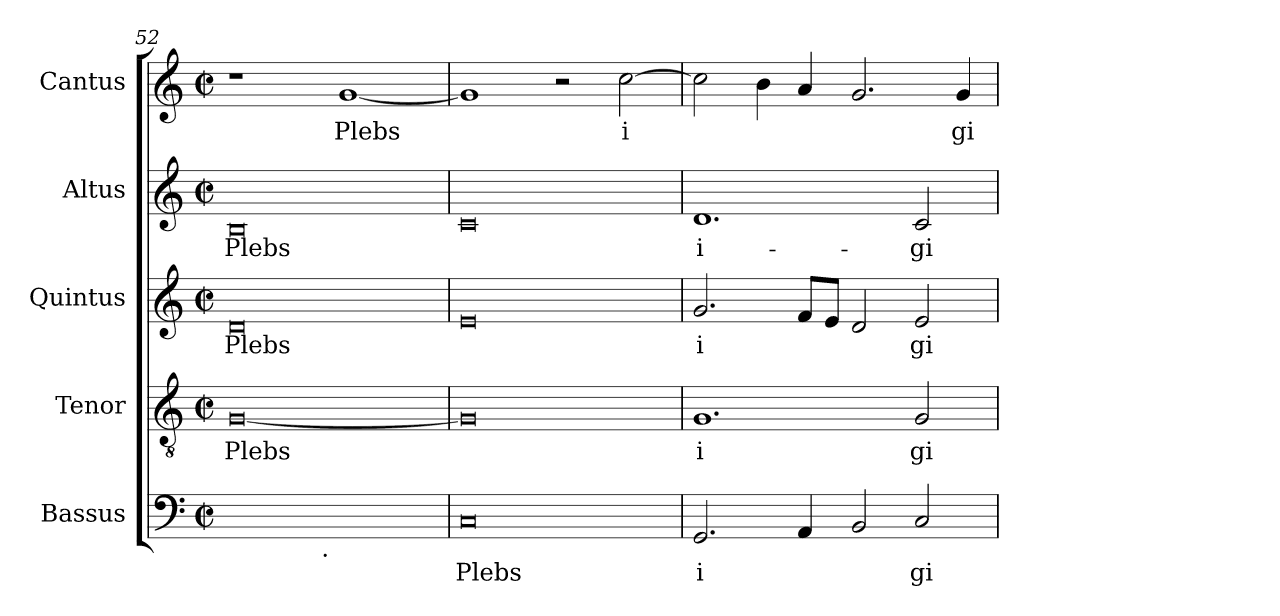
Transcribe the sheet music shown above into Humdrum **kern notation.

**kern	**text	**kern	**text	**kern	**text	**kern	**text	**kern	**text
*part5	*part5	*part4	*part4	*part3	*part3	*part2	*part2	*part1	*part1
*staff5	*staff5	*staff4	*staff4	*staff3	*staff3	*staff2	*staff2	*staff1	*staff1
*I"Bassus	*	*I"Tenor	*	*I"Quintus	*	*I"Altus	*	*I"Cantus	*
!!LO:PB:g=z
*clefF4	*	*clefGv2	*	*clefG2	*	*clefG2	*	*clefG2	*
*k[]	*	*k[]	*	*k[]	*	*k[]	*	*k[]	*
*C:	*	*C:	*	*C:	*	*C:	*	*C:	*
*M2/2	*	*M2/2	*	*M2/2	*	*M2/2	*	*M2/2	*
*met(c|)	*	*met(c|)	*	*met(c|)	*	*met(c|)	*	*met(c|)	*
=52	=52	=52	=52	=52	=52	=52	=52	=52	=52
!	!	!	!LO:LY:b:cj	!	!LO:LY:b:cj	!	!LO:LY:b:cj	!	!
2...ryy	.	[<0G	Plebs	0d	Plebs	0B	Plebs	1r	.
!LO:TX:b:t=.	!	!	!	!	!	!	!	!	!
1ryy	.	.	.	.	.	.	.	.	.
!	!	!	!	!	!	!	!	!	!LO:LY:b:cj
.	.	.	.	.	.	.	.	[<1g	Plebs
16ryy	.	.	.	.	.	.	.	.	.
=53	=53	=53	=53	=53	=53	=53	=53	=53	=53
!	!LO:LY:b:cj	!	!LO:LY:b:cj	!	!LO:LY:b:cj	!	!LO:LY:b:cj	!	!LO:LY:b:cj
0C	Plebs	0G]	.	0e	.	0c	.	1g]	.
.	.	.	.	.	.	.	.	2r	.
!	!	!	!	!	!	!	!	!	!LO:LY:b:cj
.	.	.	.	.	.	.	.	[>2cc\	i
=54	=54	=54	=54	=54	=54	=54	=54	=54	=54
!	!LO:LY:b:cj	!	!LO:LY:b:cj	!	!LO:LY:b:cj	!	!LO:LY:b:cj	!	!LO:LY:b:cj
2.GG/	i	1.G	i	2.g/	i-	1.d	i-	2cc\]	.
!	!	!	!	!	!	!	!	!	!LO:LY:b:cj
.	.	.	.	.	.	.	.	4b\	.
!	!LO:LY:b:cj	!	!	!	!LO:LY:b:cj	!	!	!	!LO:LY:b:cj
4AA/	.	.	.	8f/L	--	.	.	4a/	.
!	!	!	!	!	!LO:LY:b:cj	!	!	!	!
.	.	.	.	8e/J	--	.	.	.	.
!	!LO:LY:b:cj	!	!	!	!LO:LY:b:cj	!	!	!	!LO:LY:b:cj
2BB/	.	.	.	2d/	--	.	.	2.g/	.
!	!LO:LY:b:cj	!	!LO:LY:b:cj	!	!LO:LY:b:cj	!	!LO:LY:b:cj	!	!
2C/	gi	2G/	gi	2e/	-gi-	2c/	-gi-	.	.
!	!	!	!	!	!	!	!	!	!LO:LY:b:cj
.	.	.	.	.	.	.	.	4g/	gi
=	=	=	=	=	=	=	=	=	=
*-	*-	*-	*-	*-	*-	*-	*-	*-	*-
